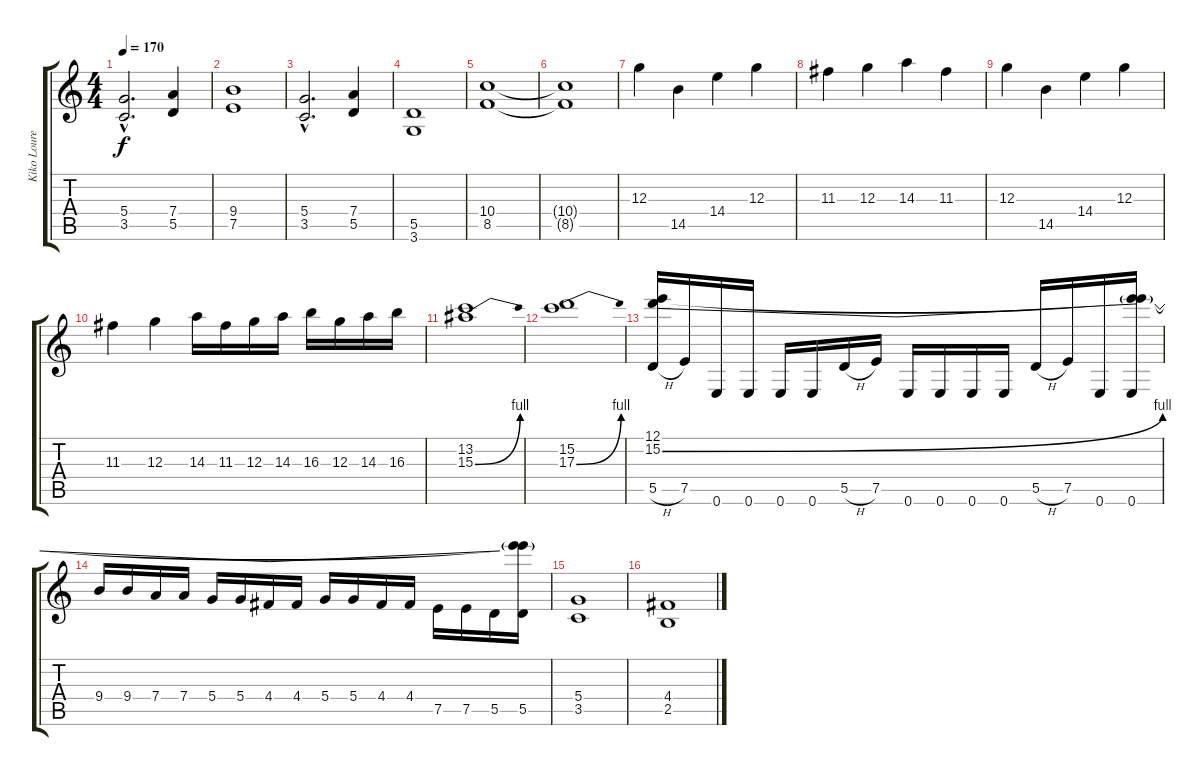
\track ("Kiko Loureiro" "Kiko Loure") {instrument overdrivenguitar}
\staff {score tabs}
\tuning (E4 B3 G3 D3 A2 E2) {hide}
\ts (4 4)
\tempo 170
\clef g2
\ks c
(5.4{hac} 3.5{hac}).2{d dy f} (7.4 5.5).4 |
(9.4 7.5).1 |
(5.4{hac} 3.5{hac}).2{d} (7.4 5.5).4 |
(5.5 3.6).1 |
(10.4 8.5).1 |
(10.4{t} 8.5{t}).1 |
12.3.4 14.5.4 14.4.4 12.3.4 |
11.3.4 12.3.4 14.3.4 11.3.4 |
12.3.4 14.5.4 14.4.4 12.3.4 |
11.3.4 12.3.4 14.3.16 11.3.16 12.3.16 14.3.16 16.3.16 12.3.16 14.3.16 16.3.16 |
(13.2 15.3{be (bend 0 0 60 4)}).1 |
(15.2 17.3{be (bend 0 0 60 4)}).1 |
(12.1 15.2{be (bend 0 0 60 4)} 5.5{h}).16 7.5.16 0.6.16 0.6.16 0.6.16 0.6.16 5.5{h}.16 7.5.16 0.6.16 0.6.16 0.6.16 0.6.16 5.5{h}.16 7.5.16 0.6.16 (12.1{t} 15.2{t} 0.6).16 |
9.4.16 9.4.16 7.4.16 7.4.16 5.4.16 5.4.16 4.4.16 4.4.16 5.4.16 5.4.16 4.4.16 4.4.16 7.5.16 7.5.16 5.5.16 (12.1{t} 15.2{t} 5.5).16 |
(5.4 3.5).1 |
(4.4 2.5).1
